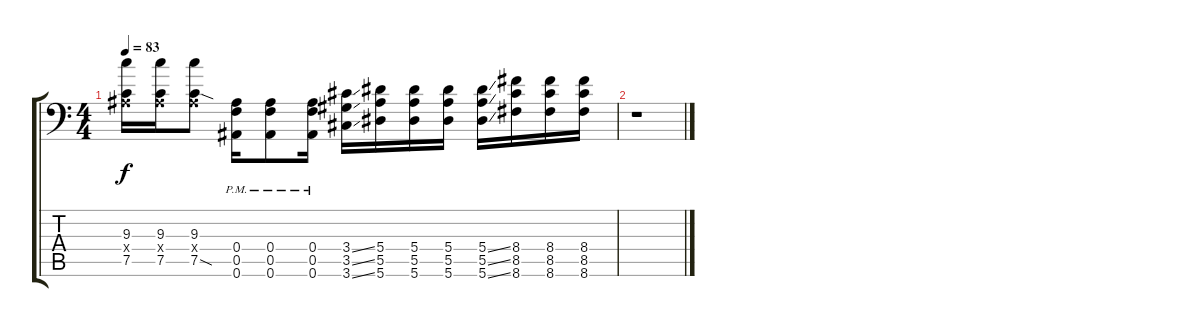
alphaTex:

\track "" {instrument distortionguitar}
\staff {score tabs}
\tuning (C4 G3 Eb3 Bb2 F2 Bb1) {hide}
\ts (4 4)
\tempo 83
\clef f4
\ks c
(9.3 0.4{x} 7.5).16{dy f} (9.3 0.4{x} 7.5).16 (9.3 0.4{x} 7.5{sod}).8 (0.4{pm} 0.5{pm} 0.6{pm}).16 (0.4{pm} 0.5{pm} 0.6{pm}).8 (0.4{pm} 0.5{pm} 0.6{pm}).16 (3.4{ss} 3.5{ss} 3.6{ss}).16 (5.4 5.5 5.6).16 (5.4 5.5 5.6).16 (5.4 5.5 5.6).16 (5.4{ss} 5.5{ss} 5.6{ss}).16 (8.4 8.5 8.6).16 (8.4 8.5 8.6).16 (8.4 8.5 8.6).16 |
r.1
